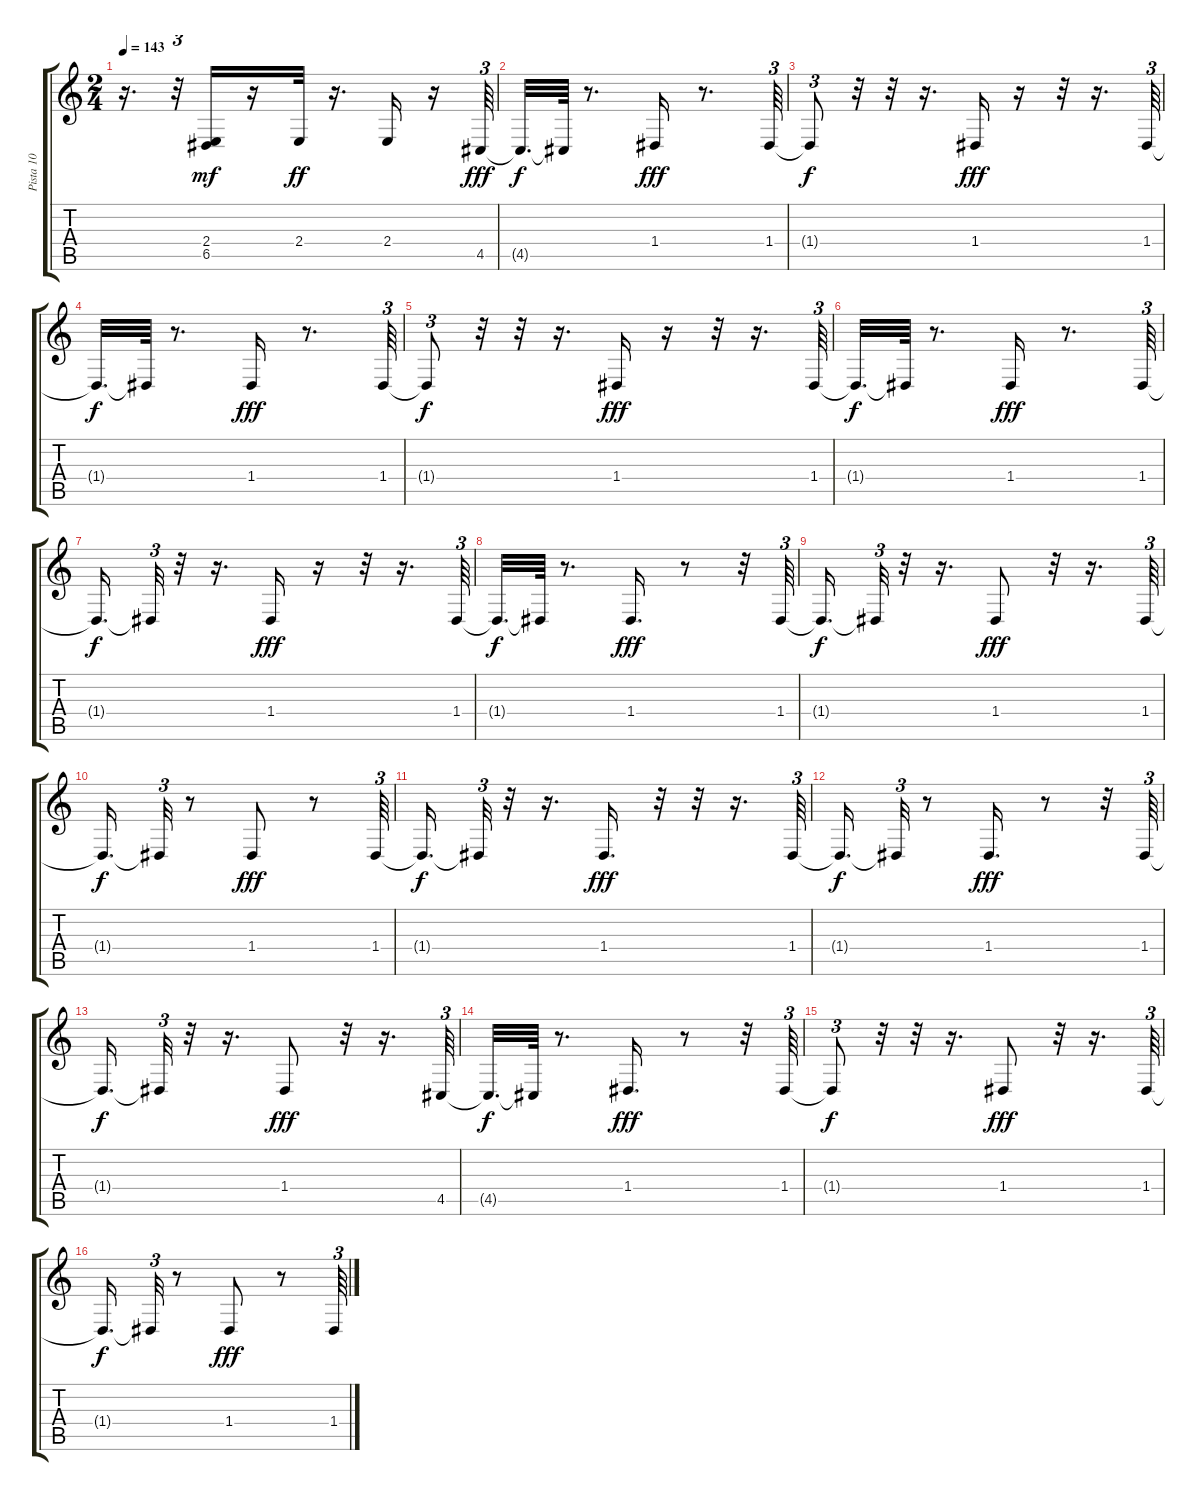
\track ("Pista 10" "Pista 10") {instrument acousticgrandpiano}
\staff {score tabs}
\tuning (E4 B3 G3 D3 A2 E2) {hide}
\ts (2 4)
\tempo 143
\clef g2
\ks c
r.16{d dy f} r.32{tu (3 2)} (2.4 6.5).16{dy mf} r.16 2.4.32{dy ff} r.16{d} 2.4.16 r.16 4.5.64{tu (3 2) dy fff} |
4.5{t}.32{d dy f} 4.5{t}.64 r.8{d} 1.4.16{dy fff} r.8{d} 1.4.64{tu (3 2)} |
1.4{t}.8{tu (3 2) dy f} r.32 r.32 r.16{d} 1.4.16{dy fff} r.16 r.32 r.16{d} 1.4.64{tu (3 2)} |
1.4{t}.32{d dy f} 1.4{t}.64 r.8{d} 1.4.16{dy fff} r.8{d} 1.4.64{tu (3 2)} |
1.4{t}.8{tu (3 2) dy f} r.32 r.32 r.16{d} 1.4.16{dy fff} r.16 r.32 r.16{d} 1.4.64{tu (3 2)} |
1.4{t}.32{d dy f} 1.4{t}.64 r.8{d} 1.4.16{dy fff} r.8{d} 1.4.64{tu (3 2)} |
1.4{t}.16{d dy f} 1.4{t}.32{tu (3 2)} r.32 r.16{d} 1.4.16{dy fff} r.16 r.32 r.16{d} 1.4.64{tu (3 2)} |
1.4{t}.32{d dy f} 1.4{t}.64 r.8{d} 1.4.16{d dy fff} r.8 r.32 1.4.64{tu (3 2)} |
1.4{t}.16{d dy f} 1.4{t}.32{tu (3 2)} r.32 r.16{d} 1.4.8{dy fff} r.32 r.16{d} 1.4.64{tu (3 2)} |
1.4{t}.16{d dy f} 1.4{t}.32{tu (3 2)} r.8 1.4.8{dy fff} r.8 1.4.64{tu (3 2)} |
1.4{t}.16{d dy f} 1.4{t}.32{tu (3 2)} r.32 r.16{d} 1.4.16{d dy fff} r.32 r.32 r.16{d} 1.4.64{tu (3 2)} |
1.4{t}.16{d dy f} 1.4{t}.32{tu (3 2)} r.8 1.4.16{d dy fff} r.8 r.32 1.4.64{tu (3 2)} |
1.4{t}.16{d dy f} 1.4{t}.32{tu (3 2)} r.32 r.16{d} 1.4.8{dy fff} r.32 r.16{d} 4.5.64{tu (3 2)} |
4.5{t}.32{d dy f} 4.5{t}.64 r.8{d} 1.4.16{d dy fff} r.8 r.32 1.4.64{tu (3 2)} |
1.4{t}.8{tu (3 2) dy f} r.32 r.32 r.16{d} 1.4.8{dy fff} r.32 r.16{d} 1.4.64{tu (3 2)} |
1.4{t}.16{d dy f} 1.4{t}.32{tu (3 2)} r.8 1.4.8{dy fff} r.8 1.4.64{tu (3 2)}
